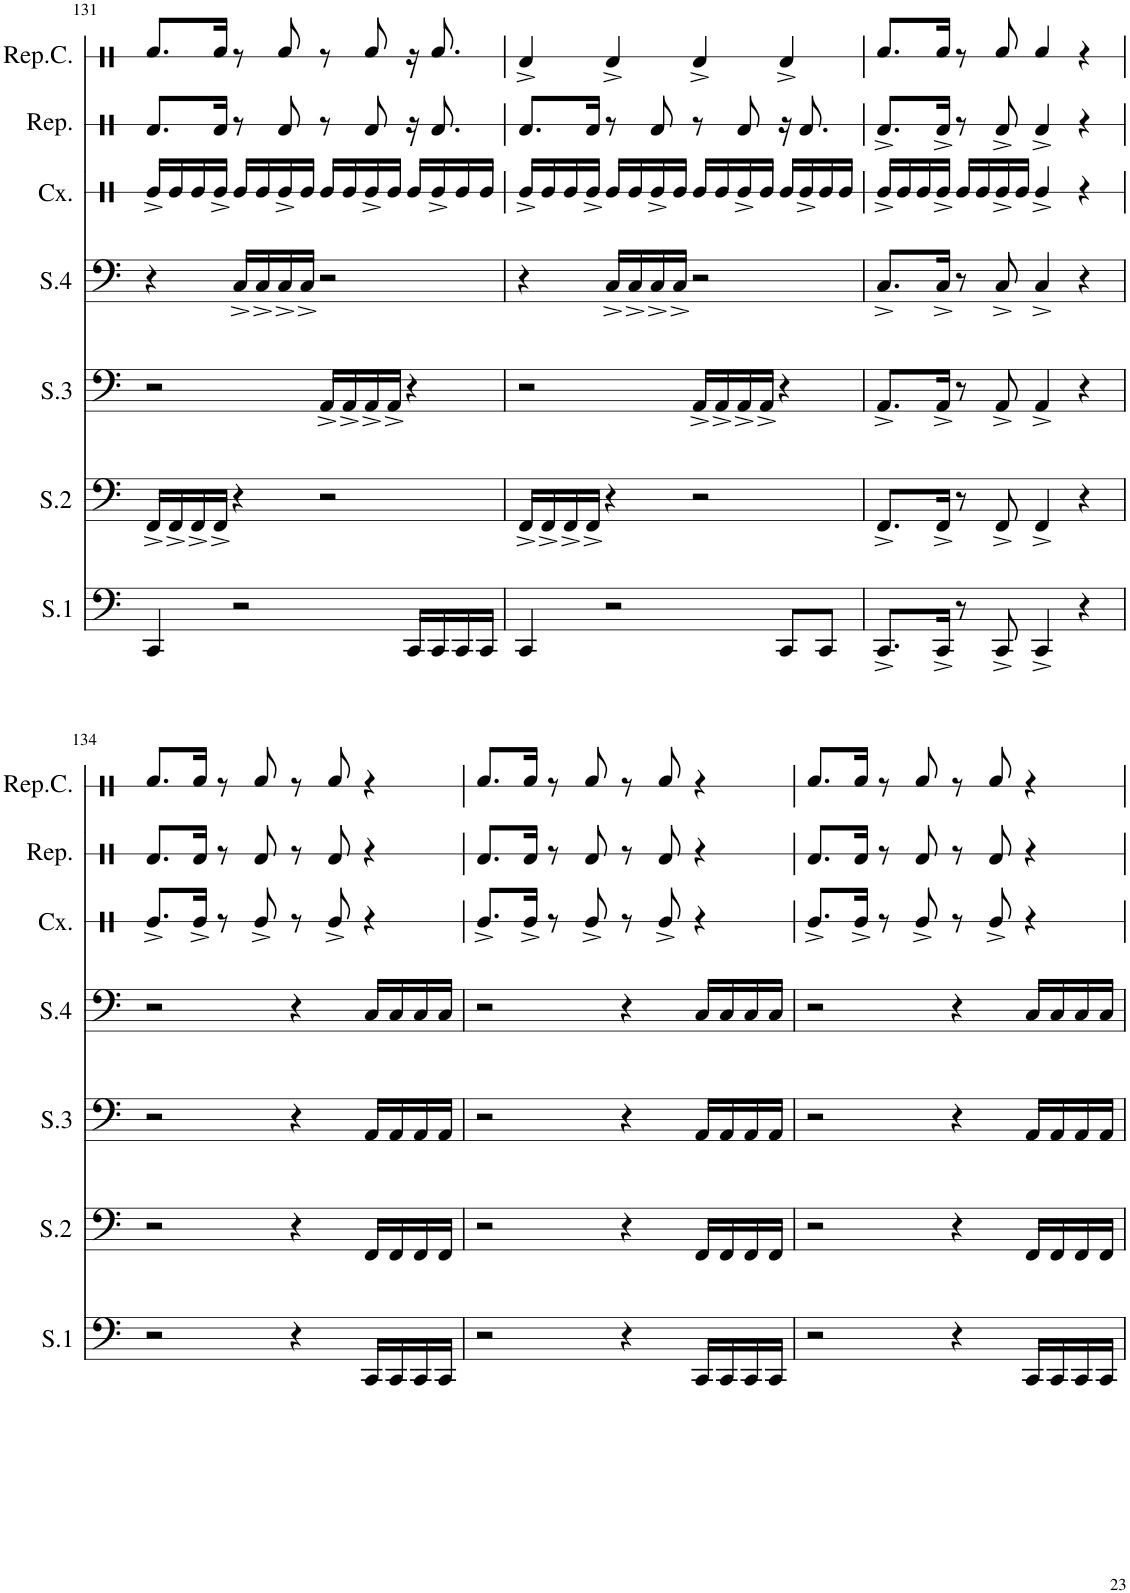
**kern	**kern	**kern	**kern	**kern	**kern	**kern
*part7	*part6	*part5	*part4	*part3	*part2	*part1
*staff7	*staff6	*staff5	*staff4	*staff3	*staff2	*staff1
*I"Surdo 1	*I"Surdo 2	*I"Surdo 3	*I"Surdo 4	*I"Caixa	*I"Repinique	*I"Repinique Central
*I'S.1	*I'S.2	*I'S.3	*I'S.4	*I'Cx.	*I'Rep.	*I'Rep.C.
!!LO:PB:g=z
*clefF4	*clefF4	*clefF4	*clefF4	*clefX	*clefX	*clefX
*k[]	*k[]	*k[]	*k[]	*k[]	*k[]	*k[]
*M4/4	*M4/4	*M4/4	*M4/4	*M4/4	*M4/4	*M4/4
=131	=131	=131	=131	=131	=131	=131
4CC/	16FF^/LL	2r	4r	16Re^/LL	8.Rd/L	8.Rf/L
.	16FF^/	.	.	16Re/	.	.
.	16FF^/	.	.	16Re/	.	.
.	16FF^/JJ	.	.	16Re^/JJ	16Rd/Jk	16Rf/Jk
2r	4r	.	16C^/LL	16Re/LL	8r	8r
.	.	.	16C^/	16Re/	.	.
.	.	.	16C^/	16Re^/	8Rd/	8Rf/
.	.	.	16C^/JJ	16Re/JJ	.	.
.	2r	16AA^/LL	2r	16Re/LL	8r	8r
.	.	16AA^/	.	16Re/	.	.
.	.	16AA^/	.	16Re^/	8Rd/	8Rf/
.	.	16AA^/JJ	.	16Re/JJ	.	.
16CC/LL	.	4r	.	16Re/LL	16r	16r
16CC/	.	.	.	16Re^/	8.Rd/	8.Rf/
16CC/	.	.	.	16Re/	.	.
16CC/JJ	.	.	.	16Re/JJ	.	.
=132	=132	=132	=132	=132	=132	=132
4CC/	16FF^/LL	2r	4r	16Re^/LL	8.Rd/L	4Rd^/
.	16FF^/	.	.	16Re/	.	.
.	16FF^/	.	.	16Re/	.	.
.	16FF^/JJ	.	.	16Re^/JJ	16Rd/Jk	.
2r	4r	.	16C^/LL	16Re/LL	8r	4Rd^/
.	.	.	16C^/	16Re/	.	.
.	.	.	16C^/	16Re^/	8Rd/	.
.	.	.	16C^/JJ	16Re/JJ	.	.
.	2r	16AA^/LL	2r	16Re/LL	8r	4Rd^/
.	.	16AA^/	.	16Re/	.	.
.	.	16AA^/	.	16Re^/	8Rd/	.
.	.	16AA^/JJ	.	16Re/JJ	.	.
8CC/L	.	4r	.	16Re/LL	16r	4Rd^/
.	.	.	.	16Re^/	8.Rd/	.
8CC/J	.	.	.	16Re/	.	.
.	.	.	.	16Re/JJ	.	.
=133	=133	=133	=133	=133	=133	=133
8.CC^/L	8.FF^/L	8.AA^/L	8.C^/L	16Re^/LL	8.Rd^/L	8.Rf/L
.	.	.	.	16Re/	.	.
.	.	.	.	16Re/	.	.
16CC^/Jk	16FF^/Jk	16AA^/Jk	16C^/Jk	16Re^/JJ	16Rd^/Jk	16Rf/Jk
8r	8r	8r	8r	16Re/LL	8r	8r
.	.	.	.	16Re/	.	.
8CC^/	8FF^/	8AA^/	8C^/	16Re^/	8Rd^/	8Rf/
.	.	.	.	16Re/JJ	.	.
4CC^/	4FF^/	4AA^/	4C^/	4Re^/	4Rd^/	4Rf/
4r	4r	4r	4r	4r	4r	4r
!!LO:LB:g=z
=134	=134	=134	=134	=134	=134	=134
2r	2r	2r	2r	8.Re^/L	8.Rd/L	8.Rf/L
.	.	.	.	16Re^/Jk	16Rd/Jk	16Rf/Jk
.	.	.	.	8r	8r	8r
.	.	.	.	8Re^/	8Rd/	8Rf/
4r	4r	4r	4r	8r	8r	8r
.	.	.	.	8Re^/	8Rd/	8Rf/
16CC/LL	16FF/LL	16AA/LL	16C/LL	4r	4r	4r
16CC/	16FF/	16AA/	16C/	.	.	.
16CC/	16FF/	16AA/	16C/	.	.	.
16CC/JJ	16FF/JJ	16AA/JJ	16C/JJ	.	.	.
=135	=135	=135	=135	=135	=135	=135
2r	2r	2r	2r	8.Re^/L	8.Rd/L	8.Rf/L
.	.	.	.	16Re^/Jk	16Rd/Jk	16Rf/Jk
.	.	.	.	8r	8r	8r
.	.	.	.	8Re^/	8Rd/	8Rf/
4r	4r	4r	4r	8r	8r	8r
.	.	.	.	8Re^/	8Rd/	8Rf/
16CC/LL	16FF/LL	16AA/LL	16C/LL	4r	4r	4r
16CC/	16FF/	16AA/	16C/	.	.	.
16CC/	16FF/	16AA/	16C/	.	.	.
16CC/JJ	16FF/JJ	16AA/JJ	16C/JJ	.	.	.
=136	=136	=136	=136	=136	=136	=136
2r	2r	2r	2r	8.Re^/L	8.Rd/L	8.Rf/L
.	.	.	.	16Re^/Jk	16Rd/Jk	16Rf/Jk
.	.	.	.	8r	8r	8r
.	.	.	.	8Re^/	8Rd/	8Rf/
4r	4r	4r	4r	8r	8r	8r
.	.	.	.	8Re^/	8Rd/	8Rf/
16CC/LL	16FF/LL	16AA/LL	16C/LL	4r	4r	4r
16CC/	16FF/	16AA/	16C/	.	.	.
16CC/	16FF/	16AA/	16C/	.	.	.
16CC/JJ	16FF/JJ	16AA/JJ	16C/JJ	.	.	.
=	=	=	=	=	=	=
*-	*-	*-	*-	*-	*-	*-
